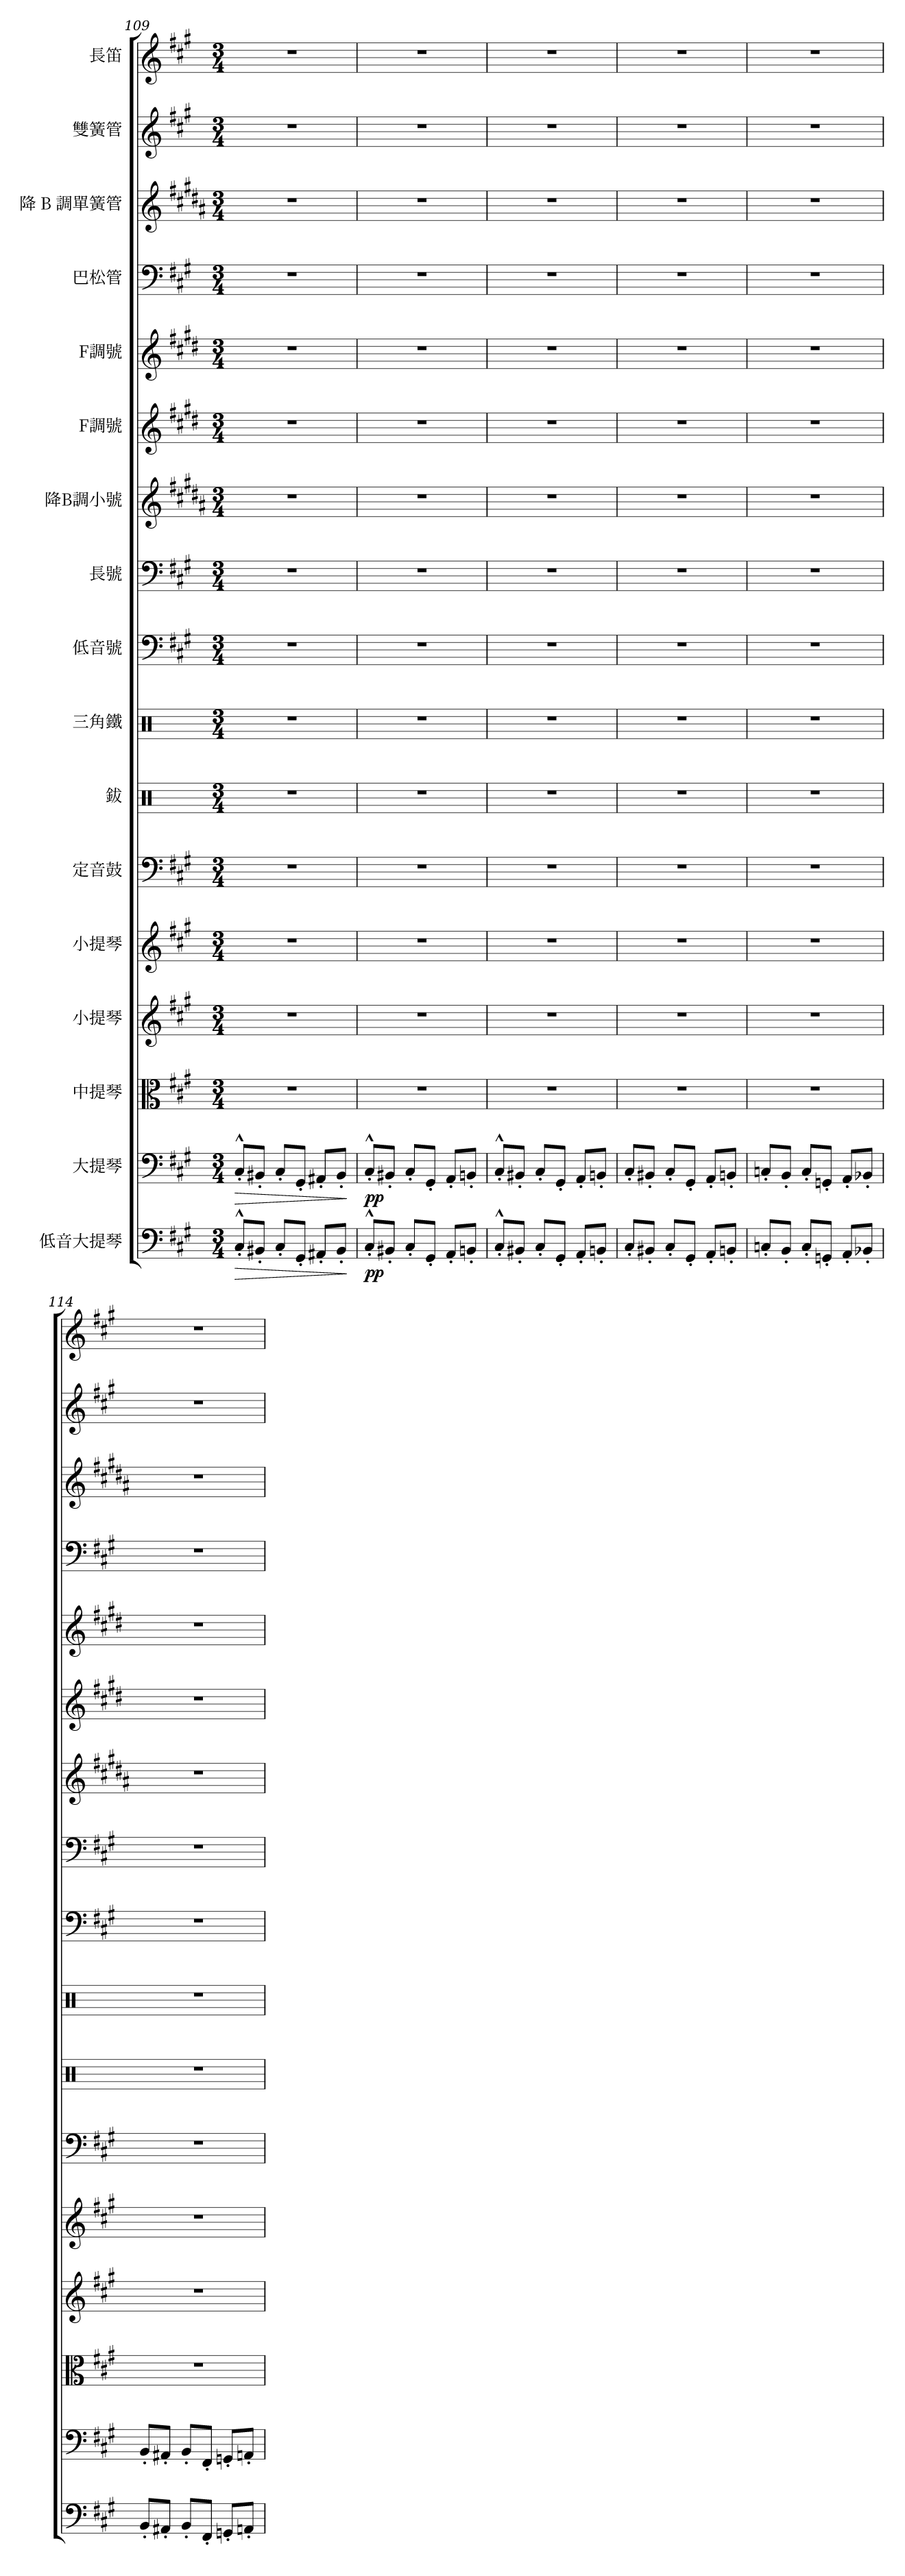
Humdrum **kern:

**kern	**dynam	**kern	**dynam	**kern	**kern	**kern	**kern	**kern	**kern	**kern	**kern	**kern	**kern	**kern	**kern	**kern	**kern	**kern
*part17	*part17	*part16	*part16	*part15	*part14	*part13	*part12	*part11	*part10	*part9	*part8	*part7	*part6	*part5	*part4	*part3	*part2	*part1
*staff17	*staff17	*staff16	*staff16	*staff15	*staff14	*staff13	*staff12	*staff11	*staff10	*staff9	*staff8	*staff7	*staff6	*staff5	*staff4	*staff3	*staff2	*staff1
*I"低音大提琴	*	*I"大提琴	*	*I"中提琴	*I"小提琴	*I"小提琴	*I"定音鼓	*I"鈸	*I"三角鐵	*I"低音號	*I"長號	*I"降B調小號	*I"F調號	*I"F調號	*I"巴松管	*I"降 B 調單簧管	*I"雙簧管	*I"長笛
*clefF4	*	*clefF4	*	*clefC3	*clefG2	*clefG2	*clefF4	*clefX	*clefX	*clefF4	*clefF4	*clefG2	*clefG2	*clefG2	*clefF4	*clefG2	*clefG2	*clefG2
*ITrd7c12	*	*	*	*	*	*	*	*	*	*	*	*ITrd1c2	*ITrd4c7	*ITrd4c7	*	*ITrd1c2	*	*
*k[f#c#g#]	*	*k[f#c#g#]	*	*k[f#c#g#]	*k[f#c#g#]	*k[f#c#g#]	*k[f#c#g#]	*k[]	*k[]	*k[f#c#g#]	*k[f#c#g#]	*k[f#c#g#]	*k[f#c#g#]	*k[f#c#g#]	*k[f#c#g#]	*k[f#c#g#]	*k[f#c#g#]	*k[f#c#g#]
*M3/4	*	*M3/4	*	*M3/4	*M3/4	*M3/4	*M3/4	*M3/4	*M3/4	*M3/4	*M3/4	*M3/4	*M3/4	*M3/4	*M3/4	*M3/4	*M3/4	*M3/4
=109	=109	=109	=109	=109	=109	=109	=109	=109	=109	=109	=109	=109	=109	=109	=109	=109	=109	=109
!	!LO:HP:b	!	!LO:HP:b	!	!	!	!	!	!	!	!	!	!	!	!	!	!	!
8CC#'^^/L	>	8C#'^^/L	>	2.r	2.r	2.r	2.r	2.r	2.r	2.r	2.r	2.r	2.r	2.r	2.r	2.r	2.r	2.r
8BBB#X'/J	.	8BB#X'/J	.	.	.	.	.	.	.	.	.	.	.	.	.	.	.	.
8CC#'/L	.	8C#'/L	.	.	.	.	.	.	.	.	.	.	.	.	.	.	.	.
8GGG#'/J	.	8GG#'/J	.	.	.	.	.	.	.	.	.	.	.	.	.	.	.	.
8AAA#X'/L	.	8AA#X'/L	.	.	.	.	.	.	.	.	.	.	.	.	.	.	.	.
8BBB#'/J	.	8BB#'/J	.	.	.	.	.	.	.	.	.	.	.	.	.	.	.	.
.	]	.	]	.	.	.	.	.	.	.	.	.	.	.	.	.	.	.
=110	=110	=110	=110	=110	=110	=110	=110	=110	=110	=110	=110	=110	=110	=110	=110	=110	=110	=110
!	!LO:DY:b	!	!LO:DY:b	!	!	!	!	!	!	!	!	!	!	!	!	!	!	!
8CC#'^^/L	pp	8C#'^^/L	pp	2.r	2.r	2.r	2.r	2.r	2.r	2.r	2.r	2.r	2.r	2.r	2.r	2.r	2.r	2.r
8BBB#X'/J	.	8BB#X'/J	.	.	.	.	.	.	.	.	.	.	.	.	.	.	.	.
8CC#'/L	.	8C#'/L	.	.	.	.	.	.	.	.	.	.	.	.	.	.	.	.
8GGG#'/J	.	8GG#'/J	.	.	.	.	.	.	.	.	.	.	.	.	.	.	.	.
8AAA'/L	.	8AA'/L	.	.	.	.	.	.	.	.	.	.	.	.	.	.	.	.
8BBBn'/J	.	8BBn'/J	.	.	.	.	.	.	.	.	.	.	.	.	.	.	.	.
=111	=111	=111	=111	=111	=111	=111	=111	=111	=111	=111	=111	=111	=111	=111	=111	=111	=111	=111
8CC#'^^/L	.	8C#'^^/L	.	2.r	2.r	2.r	2.r	2.r	2.r	2.r	2.r	2.r	2.r	2.r	2.r	2.r	2.r	2.r
8BBB#X'/J	.	8BB#X'/J	.	.	.	.	.	.	.	.	.	.	.	.	.	.	.	.
8CC#'/L	.	8C#'/L	.	.	.	.	.	.	.	.	.	.	.	.	.	.	.	.
8GGG#'/J	.	8GG#'/J	.	.	.	.	.	.	.	.	.	.	.	.	.	.	.	.
8AAA'/L	.	8AA'/L	.	.	.	.	.	.	.	.	.	.	.	.	.	.	.	.
8BBBn'/J	.	8BBn'/J	.	.	.	.	.	.	.	.	.	.	.	.	.	.	.	.
=112	=112	=112	=112	=112	=112	=112	=112	=112	=112	=112	=112	=112	=112	=112	=112	=112	=112	=112
8CC#'/L	.	8C#'/L	.	2.r	2.r	2.r	2.r	2.r	2.r	2.r	2.r	2.r	2.r	2.r	2.r	2.r	2.r	2.r
8BBB#X'/J	.	8BB#X'/J	.	.	.	.	.	.	.	.	.	.	.	.	.	.	.	.
8CC#'/L	.	8C#'/L	.	.	.	.	.	.	.	.	.	.	.	.	.	.	.	.
8GGG#'/J	.	8GG#'/J	.	.	.	.	.	.	.	.	.	.	.	.	.	.	.	.
8AAA'/L	.	8AA'/L	.	.	.	.	.	.	.	.	.	.	.	.	.	.	.	.
8BBBn'/J	.	8BBn'/J	.	.	.	.	.	.	.	.	.	.	.	.	.	.	.	.
!!LO:PB:g=z
=113	=113	=113	=113	=113	=113	=113	=113	=113	=113	=113	=113	=113	=113	=113	=113	=113	=113	=113
8CCn'/L	.	8Cn'/L	.	2.r	2.r	2.r	2.r	2.r	2.r	2.r	2.r	2.r	2.r	2.r	2.r	2.r	2.r	2.r
8BBB'/J	.	8BB'/J	.	.	.	.	.	.	.	.	.	.	.	.	.	.	.	.
8CC'/L	.	8C'/L	.	.	.	.	.	.	.	.	.	.	.	.	.	.	.	.
8GGGn'/J	.	8GGn'/J	.	.	.	.	.	.	.	.	.	.	.	.	.	.	.	.
8AAA'/L	.	8AA'/L	.	.	.	.	.	.	.	.	.	.	.	.	.	.	.	.
8BBB-X'/J	.	8BB-X'/J	.	.	.	.	.	.	.	.	.	.	.	.	.	.	.	.
=114	=114	=114	=114	=114	=114	=114	=114	=114	=114	=114	=114	=114	=114	=114	=114	=114	=114	=114
8BBB'/L	.	8BB'/L	.	2.r	2.r	2.r	2.r	2.r	2.r	2.r	2.r	2.r	2.r	2.r	2.r	2.r	2.r	2.r
8AAA#X'/J	.	8AA#X'/J	.	.	.	.	.	.	.	.	.	.	.	.	.	.	.	.
8BBB'/L	.	8BB'/L	.	.	.	.	.	.	.	.	.	.	.	.	.	.	.	.
8FFF#'/J	.	8FF#'/J	.	.	.	.	.	.	.	.	.	.	.	.	.	.	.	.
8GGGn'/L	.	8GGn'/L	.	.	.	.	.	.	.	.	.	.	.	.	.	.	.	.
8AAAn'/J	.	8AAn'/J	.	.	.	.	.	.	.	.	.	.	.	.	.	.	.	.
=	=	=	=	=	=	=	=	=	=	=	=	=	=	=	=	=	=	=
*-	*-	*-	*-	*-	*-	*-	*-	*-	*-	*-	*-	*-	*-	*-	*-	*-	*-	*-
